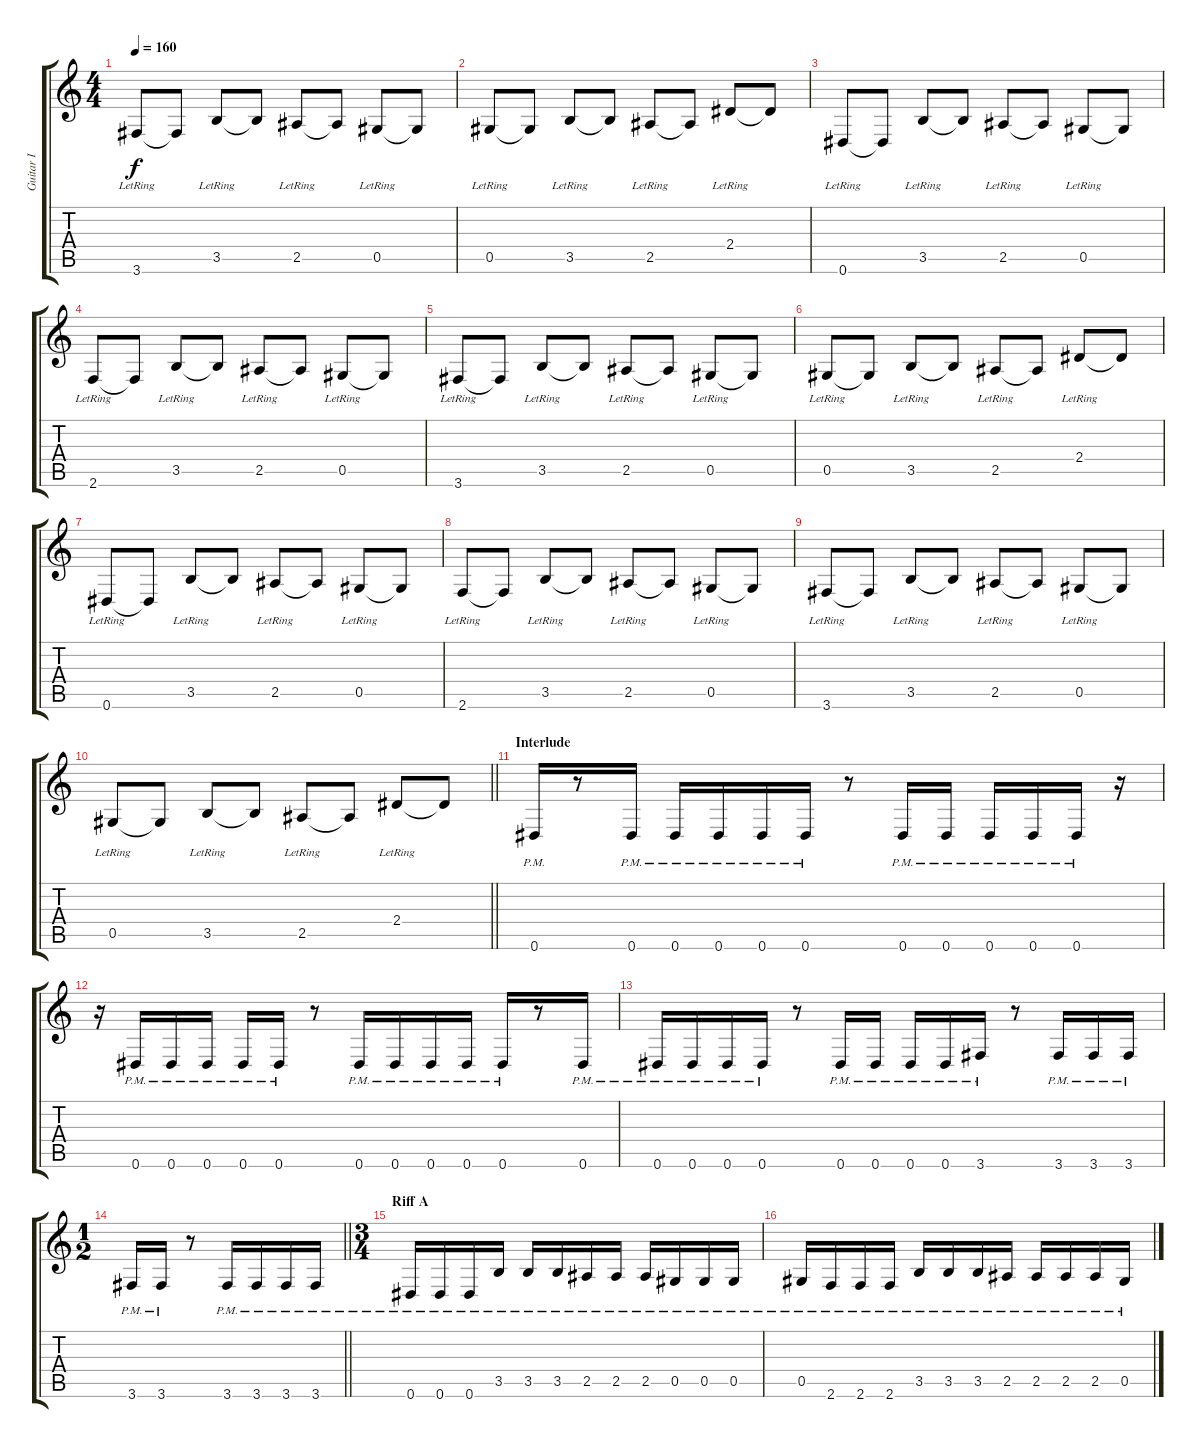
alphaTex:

\track ("Guitar I" "Guitar I") {instrument distortionguitar}
\staff {score tabs}
\tuning (Eb4 Bb3 Gb3 Db3 Ab2 Eb2) {hide}
\ts (4 4)
\tempo 160
\clef g2
\ks c
3.6{lr}.8{dy f} 3.6{t}.8 3.5{lr}.8 3.5{t}.8 2.5{lr}.8 2.5{t}.8 0.5{lr}.8 0.5{t}.8 |
0.5{lr}.8 0.5{t}.8 3.5{lr}.8 3.5{t}.8 2.5{lr}.8 2.5{t}.8 2.4{lr}.8 2.4{t}.8 |
0.6{lr}.8 0.6{t}.8 3.5{lr}.8 3.5{t}.8 2.5{lr}.8 2.5{t}.8 0.5{lr}.8 0.5{t}.8 |
2.6{lr}.8 2.6{t}.8 3.5{lr}.8 3.5{t}.8 2.5{lr}.8 2.5{t}.8 0.5{lr}.8 0.5{t}.8 |
3.6{lr}.8 3.6{t}.8 3.5{lr}.8 3.5{t}.8 2.5{lr}.8 2.5{t}.8 0.5{lr}.8 0.5{t}.8 |
0.5{lr}.8 0.5{t}.8 3.5{lr}.8 3.5{t}.8 2.5{lr}.8 2.5{t}.8 2.4{lr}.8 2.4{t}.8 |
0.6{lr}.8 0.6{t}.8 3.5{lr}.8 3.5{t}.8 2.5{lr}.8 2.5{t}.8 0.5{lr}.8 0.5{t}.8 |
2.6{lr}.8 2.6{t}.8 3.5{lr}.8 3.5{t}.8 2.5{lr}.8 2.5{t}.8 0.5{lr}.8 0.5{t}.8 |
3.6{lr}.8 3.6{t}.8 3.5{lr}.8 3.5{t}.8 2.5{lr}.8 2.5{t}.8 0.5{lr}.8 0.5{t}.8 |
\barLineRight lightlight
0.5{lr}.8 0.5{t}.8 3.5{lr}.8 3.5{t}.8 2.5{lr}.8 2.5{t}.8 2.4{lr}.8 2.4{t}.8 |
\section ("" "Interlude")
0.6{pm}.16 r.8 0.6{pm}.16 0.6{pm}.16 0.6{pm}.16 0.6{pm}.16 0.6{pm}.16 r.8 0.6{pm}.16 0.6{pm}.16 0.6{pm}.16 0.6{pm}.16 0.6{pm}.16 r.16 |
r.16 0.6{pm}.16 0.6{pm}.16 0.6{pm}.16 0.6{pm}.16 0.6{pm}.16 r.8 0.6{pm}.16 0.6{pm}.16 0.6{pm}.16 0.6{pm}.16 0.6{pm}.16 r.8 0.6{pm}.16 |
0.6{pm}.16 0.6{pm}.16 0.6{pm}.16 0.6{pm}.16 r.8 0.6{pm}.16 0.6{pm}.16 0.6{pm}.16 0.6{pm}.16 3.6{pm}.16 r.8 3.6{pm}.16 3.6{pm}.16 3.6{pm}.16 |
\ts (1 2)
\barLineRight lightlight
3.6{pm}.16 3.6{pm}.16 r.8 3.6{pm}.16 3.6{pm}.16 3.6{pm}.16 3.6{pm}.16 |
\ts (3 4)
\section ("" "Riff A")
0.6{pm}.16 0.6{pm}.16 0.6{pm}.16 3.5{pm}.16 3.5{pm}.16 3.5{pm}.16 2.5{pm}.16 2.5{pm}.16 2.5{pm}.16 0.5{pm}.16 0.5{pm}.16 0.5{pm}.16 |
0.5{pm}.16 2.6{pm}.16 2.6{pm}.16 2.6{pm}.16 3.5{pm}.16 3.5{pm}.16 3.5{pm}.16 2.5{pm}.16 2.5{pm}.16 2.5{pm}.16 2.5{pm}.16 0.5{pm}.16
